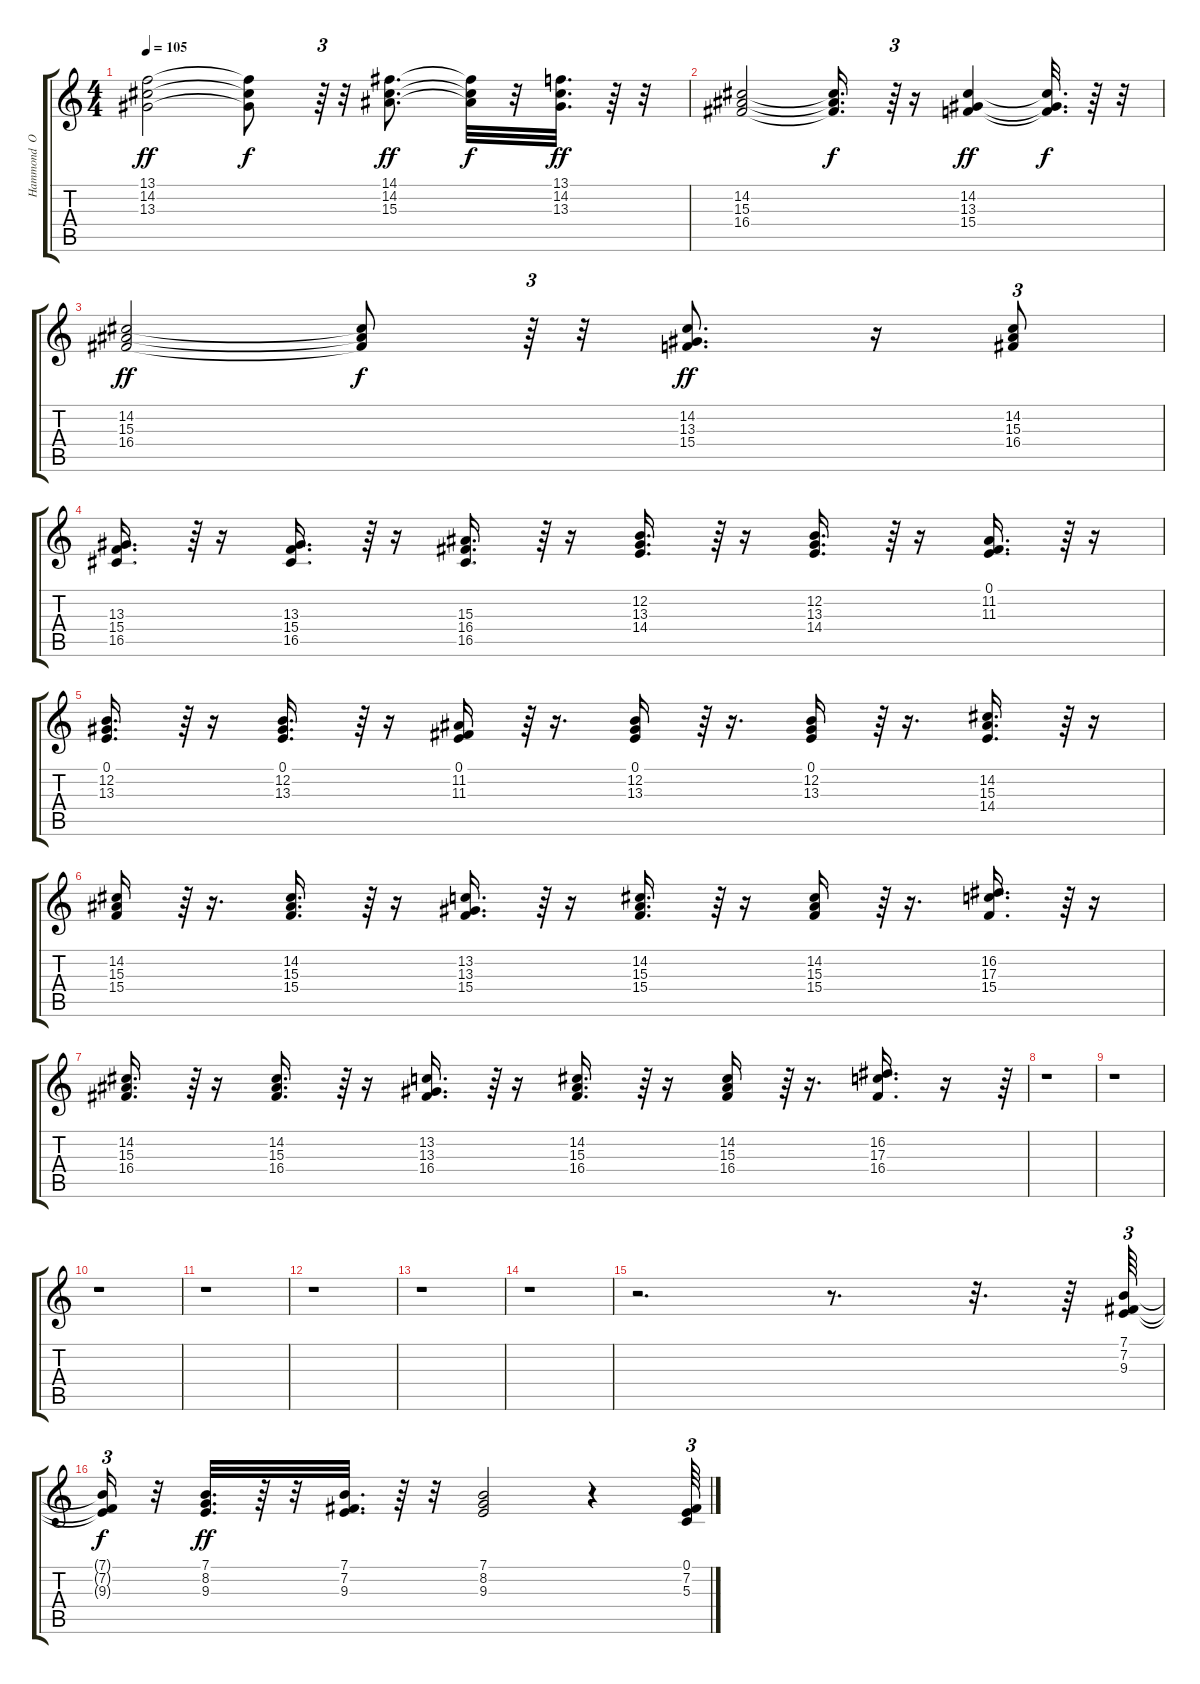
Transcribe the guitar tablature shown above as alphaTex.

\track ("Hammond  Organ" "Hammond  O") {instrument drawbarorgan}
\staff {score tabs}
\tuning (E4 B3 G3 D3 A2 E2) {hide}
\ts (4 4)
\tempo 105
\clef g2
\ks c
(13.1 14.2 13.3).2{dy ff} (13.1{t} 14.2{t} 13.3{t}).8{dy f} r.64{tu (3 2)} r.32 (14.1 14.2 15.3).8{d dy ff} (14.1{t} 14.2{t} 15.3{t}).32{dy f} r.32 (13.1 14.2 13.3).32{d dy ff} r.64 r.32 |
(14.2 15.3 16.4).2 (14.2{t} 15.3{t} 16.4{t}).16{d dy f} r.64{tu (3 2)} r.16 (14.2 13.3 15.4).4{dy ff} (14.2{t} 13.3{t} 15.4{t}).32{d dy f} r.64 r.32 |
(14.2 15.3 16.4).2{dy ff} (14.2{t} 15.3{t} 16.4{t}).8{dy f} r.64{tu (3 2)} r.32 (14.2 13.3 15.4).8{d dy ff} r.16 (14.2 15.3 16.4).8{tu (3 2)} |
(13.3 15.4 16.5).16{d volume 9} r.64{tu (3 2)} r.16 (13.3 15.4 16.5).16{d} r.64{tu (3 2)} r.16 (15.3 16.4 16.5).16{d} r.64{tu (3 2)} r.16 (12.2 13.3 14.4).16{d} r.64{tu (3 2)} r.16 (12.2 13.3 14.4).16{d} r.64{tu (3 2)} r.16 (0.1 11.2 11.3).16{d} r.64{tu (3 2)} r.16 |
(0.1 12.2 13.3).16{d} r.64{tu (3 2)} r.16 (0.1 12.2 13.3).16{d} r.64{tu (3 2)} r.16 (0.1 11.2 11.3).16 r.64{tu (3 2)} r.16{d} (0.1 12.2 13.3).16 r.64{tu (3 2)} r.16{d} (0.1 12.2 13.3).16 r.64{tu (3 2)} r.16{d} (14.2 15.3 14.4).16{d} r.64{tu (3 2)} r.16 |
(14.2 15.3 15.4).16{volume 12} r.64{tu (3 2)} r.16{d} (14.2 15.3 15.4).16{d} r.64{tu (3 2)} r.16 (13.2 13.3 15.4).16{d} r.64{tu (3 2)} r.16 (14.2 15.3 15.4).16{d} r.64{tu (3 2)} r.16 (14.2 15.3 15.4).16 r.64{tu (3 2)} r.16{d} (16.2 17.3 15.4).16{d} r.64{tu (3 2)} r.16 |
(14.2 15.3 16.4).16{d} r.64{tu (3 2)} r.16 (14.2 15.3 16.4).16{d} r.64{tu (3 2)} r.16 (13.2 13.3 16.4).16{d} r.64{tu (3 2)} r.16 (14.2 15.3 16.4).16{d} r.64{tu (3 2)} r.16 (14.2 15.3 16.4).16 r.64{tu (3 2)} r.16{d} (16.2 17.3 16.4).16{d} r.16 r.64{tu (3 2)} |
r.1 |
r.1 |
r.1 |
r.1 |
r.1 |
r.1 |
r.1 |
r.2{d} r.8{d} r.32{d} r.64 (7.1 7.2 9.3).64{tu (3 2) volume 10} |
(7.1{t} 7.2{t} 9.3{t}).16{tu (3 2) dy f} r.32 (7.1 8.2 9.3).32{d dy ff} r.64 r.32 (7.1 7.2 9.3).32{d} r.64 r.32 (7.1 8.2 9.3).2 r.4 (0.1 7.2 5.3).64{tu (3 2)}
